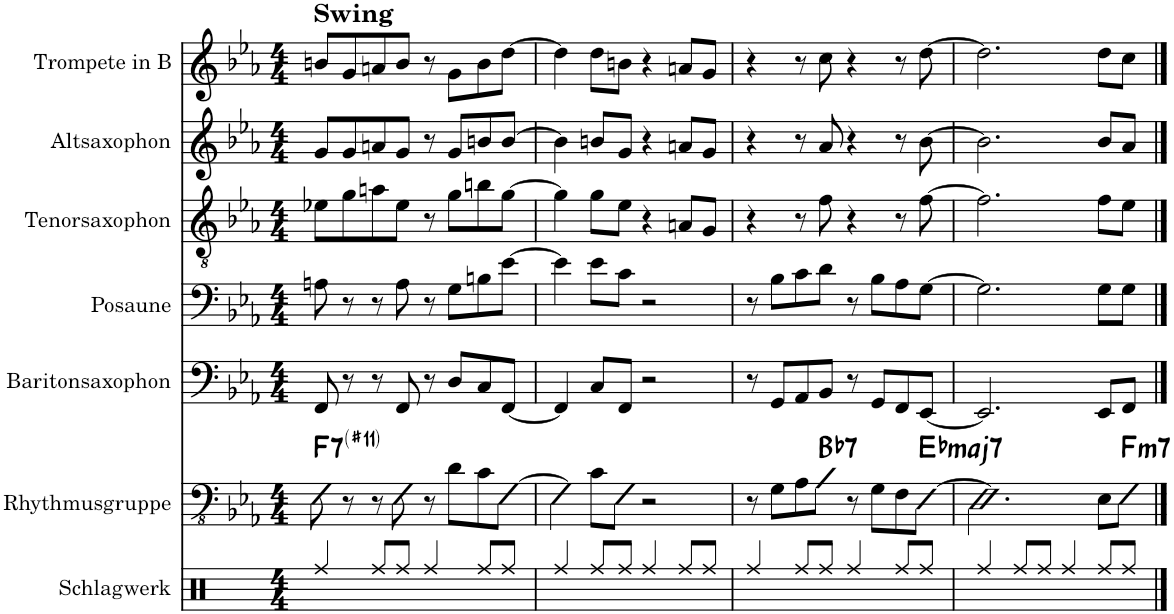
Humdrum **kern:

**kern	**kern	**harte	**kern	**kern	**kern	**kern	**kern
*part7	*part6	*part6	*part5	*part4	*part3	*part2	*part1
*staff7	*staff6	*	*staff5	*staff4	*staff3	*staff2	*staff1
*I"Schlagwerk	*I"Rhythmusgruppe	*	*I"Baritonsaxophon	*I"Posaune	*I"Tenorsaxophon	*I"Altsaxophon	*I"Trompete in B
*	*I'RG	*	*I'Bar.sax.	*I'Psn.	*I'T. Sax.	*I'A.sax.	*I'Tpt. in B
*clefX	*clefFv4	*	*clefF4	*clefF4	*clefGv2	*clefG2	*clefG2
*	*	*	*Trd12c21	*	*Trd8c14	*Trd5c9	*Trd1c2
*k[b-e-a-]	*k[b-e-a-]	*	*k[b-e-a-]	*k[b-e-a-]	*k[b-e-a-]	*k[b-e-a-]	*k[b-e-a-]
*M4/4	*M4/4	*	*M4/4	*M4/4	*M4/4	*M4/4	*M4/4
=1	=1	=1	=1	=1	=1	=1	=1
!	!	!LO:H:kt=7	!	!	!	!	!LO:TX:a:B:t=Swing
4Rff/	8FF\	F:7(#11)	8FF/	8An\	8e-X\L	8g/L	8bn/L
.	8r	.	8r	8r	8g\	8g/	8g/
8Rff/L	8r	.	8r	8r	8an\	8an/	8an/
8Rff/J	8FF\	.	8FF/	8A\	8e-\J	8g/J	8b/J
4Rff/	8r	.	8r	8r	8r	8r	8r
.	8D\L	.	8D/L	8G\L	8g\L	8g/L	8g\L
8Rff/L	8C\	.	8C/	8Bn\	8bn\	8bn/	8b\
8Rff/J	[8FF\J	.	[8FF/J	[8e-\J	[8g\J	[8b/J	[8dd\J
=2	=2	=2	=2	=2	=2	=2	=2
4Rff/	4FF\]	.	4FF/]	4e-\]	4g\]	4b\]	4dd\]
8Rff/L	8C\L	.	8C/L	8e-\L	8g\L	8bn/L	8dd\L
8Rff/J	8FF\J	.	8FF/J	8c\J	8e-\J	8g/J	8bn\J
4Rff/	2r	.	2r	2r	4r	4r	4r
8Rff/L	.	.	.	.	8An/L	8an/L	8an/L
8Rff/J	.	.	.	.	8G/J	8g/J	8g/J
=3	=3	=3	=3	=3	=3	=3	=3
4Rff/	8r	.	8r	8r	4r	4r	4r
.	8GG\L	.	8GG/L	8B-\L	.	.	.
8Rff/L	8AA-\	.	8AA-/	8c\	8r	8r	8r
!	!	!LO:H:kt=7	!	!	!	!	!
8Rff/J	8BB-\J	Bb:7	8BB-/J	8d\J	8f\	8a-/	8cc\
4Rff/	8r	.	8r	8r	4r	4r	4r
.	8GG\L	.	8GG/L	8B-\L	.	.	.
8Rff/L	8FF\	.	8FF/	8A-\	8r	8r	8r
!	!	!LO:H:kt=maj7	!	!	!	!	!
8Rff/J	[8EE-\J	Eb:maj7	[8EE-/J	[8G\J	[8f\	[8b-\	[8dd\
=4	=4	=4	=4	=4	=4	=4	=4
4Rff/	2.EE-\]	.	2.EE-/]	2.G\]	2.f\]	2.b-\]	2.dd\]
8Rff/L	.	.	.	.	.	.	.
8Rff/J	.	.	.	.	.	.	.
4Rff/	.	.	.	.	.	.	.
8Rff/L	8EE-\L	.	8EE-/L	8G\L	8f\L	8b-/L	8dd\L
!	!	!LO:H:kt=m7	!	!	!	!	!
8Rff/J	8FF\J	F:min7	8FF/J	8G\J	8e-\J	8a-/J	8cc\J
==	==	==	==	==	==	==	==
*-	*-	*-	*-	*-	*-	*-	*-
